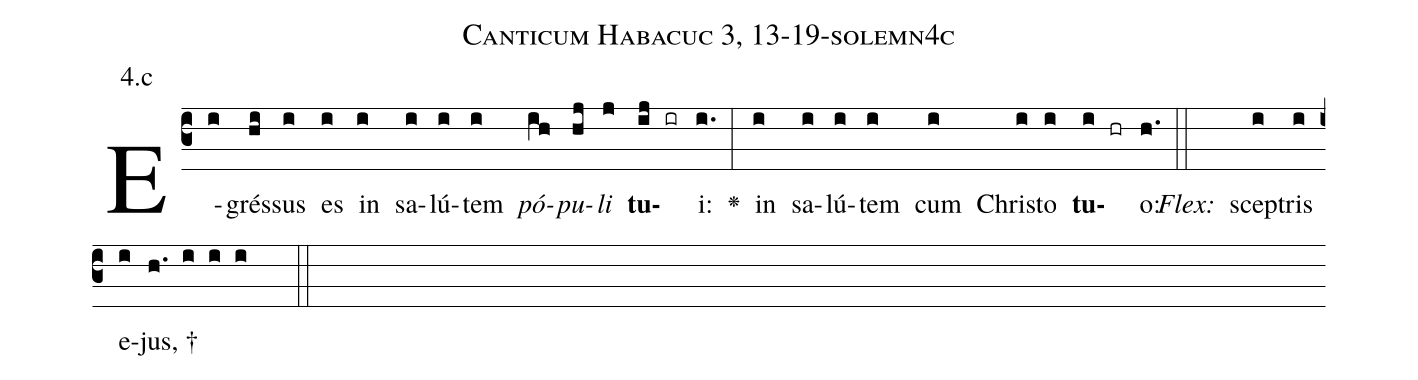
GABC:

name: Canticum Habacuc 3, 13-19-solemn4c;
annotation: 4.c;
%%
(c3)E(i)grés(hi)sus(i) es(i) in(i) sa(i)lú(i)tem(i) <i>pó</i>(ih)<i>pu</i>(hj)<i>li</i>(j) <b>tu</b>(ij ir)i:(i.) <v>\greheightstar</v>(:) in(i) sa(i)lú(i)tem(i) cum(i) Chri(i)sto(i) <b>tu</b>(i hr)o:(h.) (::)
<i>Flex:</i>()  scep(i)tris(i) e(i)jus, †(h. i i i  ::)

%E(i) u(i) o(i) u(i) a(i) e.(h.) (::)
